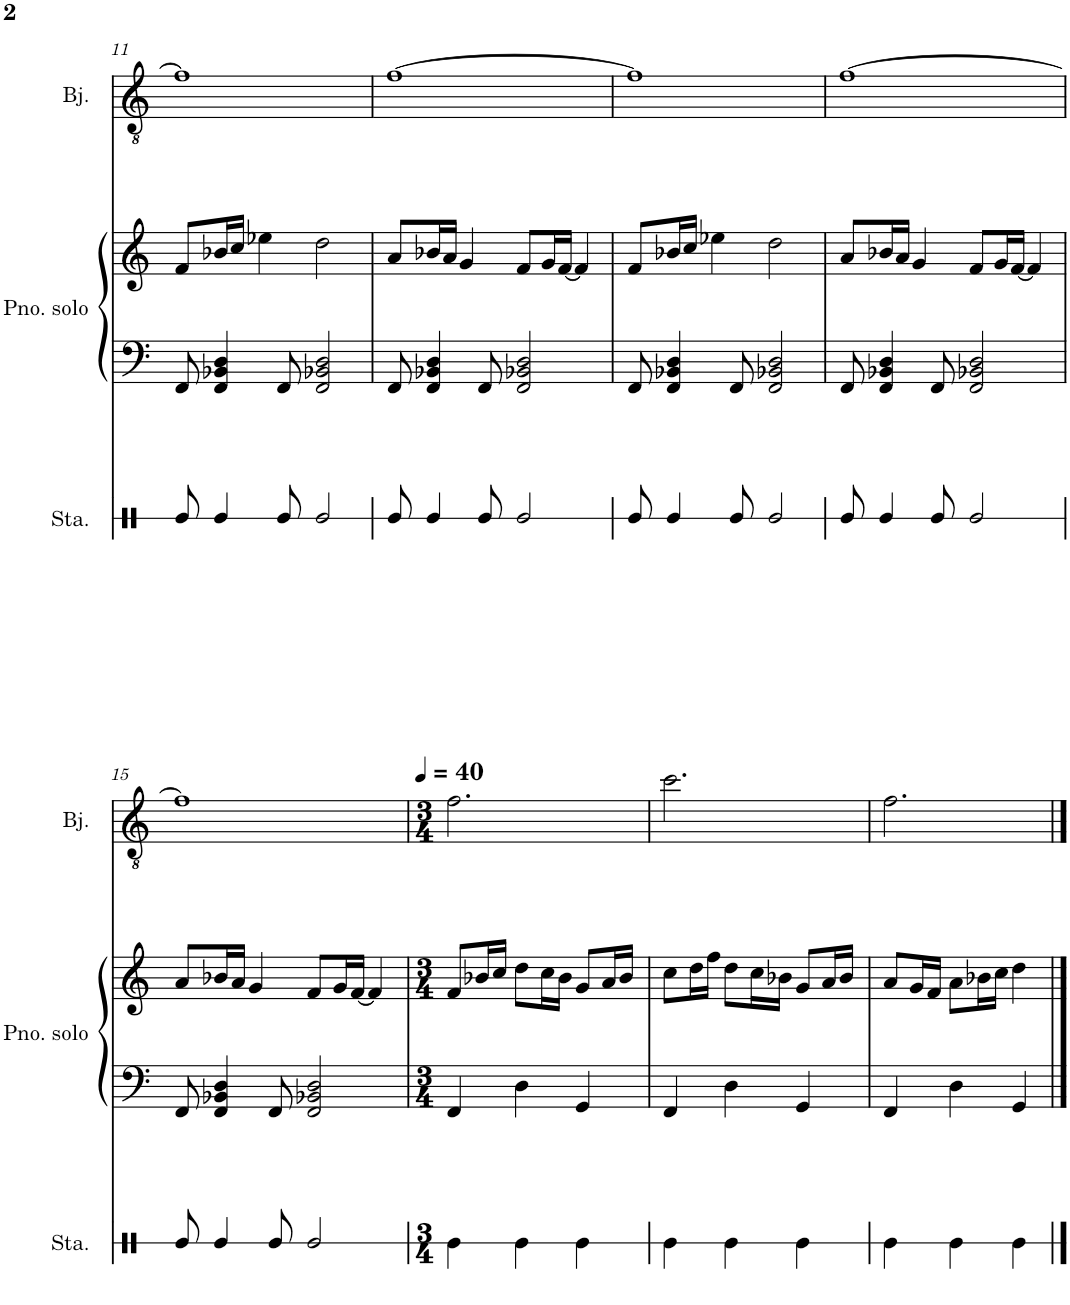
**kern	**kern	**kern	**kern
*part3	*part2	*part2	*part1
*staff4	*staff3	*staff2	*staff1
*I"Stamp	*I"Piano solo	*	*I"Banjo
*I'Sta.	*I'Pno. solo	*	*I'Bj.
!!LO:PB:g=z
*clefX	*clefF4	*clefG2	*clefGv2
*	*	*	*Trd7c12
*k[]	*k[]	*k[]	*k[]
*M4/4	*M4/4	*M4/4	*M4/4
=11	=11	=11	=11
8Re/	8FF/	8f/L	1f]
4Re/	4FF/ 4BB-X/ 4D/	16b-X/L	.
.	.	16cc/JJ	.
.	.	4ee-X\	.
8Re/	8FF/	.	.
2Re/	2FF/ 2BB-X/ 2D/	2dd\	.
=12	=12	=12	=12
8Re/	8FF/	8a/L	[1f
4Re/	4FF/ 4BB-X/ 4D/	16b-X/L	.
.	.	16a/JJ	.
.	.	4g/	.
8Re/	8FF/	.	.
2Re/	2FF/ 2BB-X/ 2D/	8f/L	.
.	.	16g/L	.
.	.	[16f/JJ	.
.	.	4f/]	.
=13	=13	=13	=13
8Re/	8FF/	8f/L	1f]
4Re/	4FF/ 4BB-X/ 4D/	16b-X/L	.
.	.	16cc/JJ	.
.	.	4ee-X\	.
8Re/	8FF/	.	.
2Re/	2FF/ 2BB-X/ 2D/	2dd\	.
=14	=14	=14	=14
8Re/	8FF/	8a/L	[1f
4Re/	4FF/ 4BB-X/ 4D/	16b-X/L	.
.	.	16a/JJ	.
.	.	4g/	.
8Re/	8FF/	.	.
2Re/	2FF/ 2BB-X/ 2D/	8f/L	.
.	.	16g/L	.
.	.	[16f/JJ	.
.	.	4f/]	.
!!LO:LB:g=z
=15	=15	=15	=15
8Re/	8FF/	8a/L	1f]
4Re/	4FF/ 4BB-X/ 4D/	16b-X/L	.
.	.	16a/JJ	.
.	.	4g/	.
8Re/	8FF/	.	.
2Re/	2FF/ 2BB-X/ 2D/	8f/L	.
.	.	16g/L	.
.	.	[16f/JJ	.
.	.	4f/]	.
=16	=16	=16	=16
*M3/4	*M3/4	*M3/4	*M3/4
*	*	*	*MM40
4Re\	4FF/	8f/L	2.f\
.	.	16b-X/L	.
.	.	16cc/JJ	.
4Re\	4D\	8dd\L	.
.	.	16cc\L	.
.	.	16b-\JJ	.
4Re\	4GG/	8g/L	.
.	.	16a/L	.
.	.	16b-/JJ	.
=17	=17	=17	=17
4Re\	4FF/	8cc\L	2.cc\
.	.	16dd\L	.
.	.	16ff\JJ	.
4Re\	4D\	8dd\L	.
.	.	16cc\L	.
.	.	16b-X\JJ	.
4Re\	4GG/	8g/L	.
.	.	16a/L	.
.	.	16b-/JJ	.
=18	=18	=18	=18
4Re\	4FF/	8a/L	2.f\
.	.	16g/L	.
.	.	16f/JJ	.
4Re\	4D\	8a\L	.
.	.	16b-X\L	.
.	.	16cc\JJ	.
4Re\	4GG/	4dd\	.
==	==	==	==
*-	*-	*-	*-
